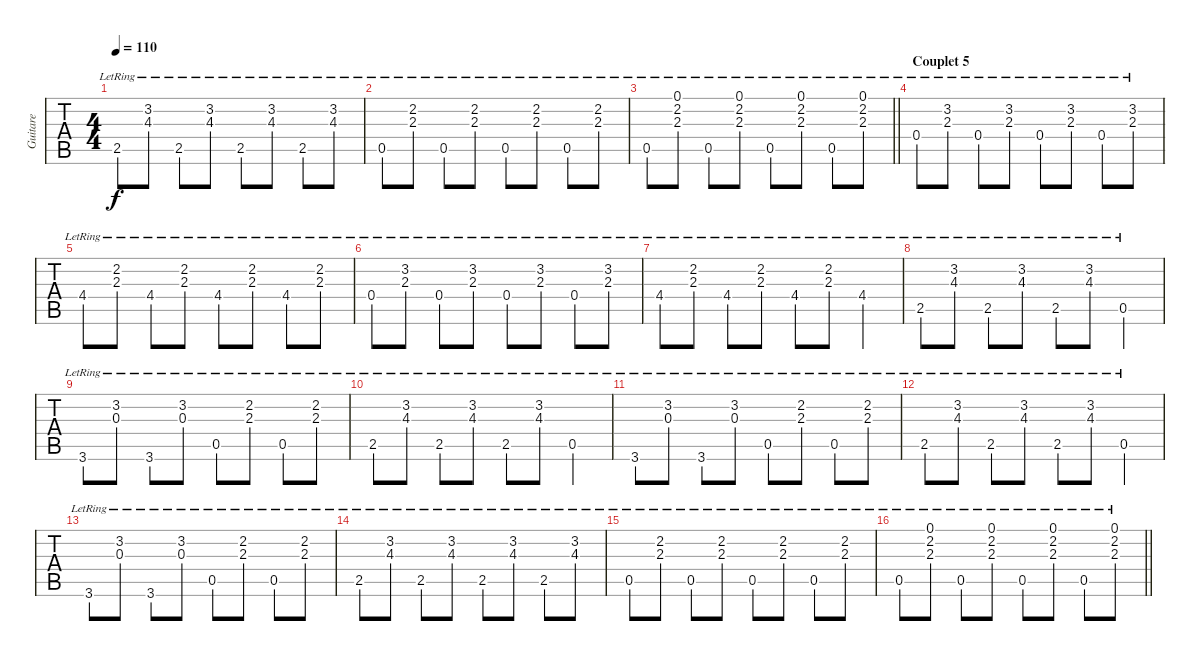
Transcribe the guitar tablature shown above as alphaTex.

\track ("Guitare" "Guitare") {instrument acousticguitarsteel}
\staff {tabs}
\tuning (E4 B3 G3 D3 A2 E2) {hide}
\ts (4 4)
\tempo 110
\clef g2
\ks c
2.5{lr}.8{dy f} (3.2{lr} 4.3{lr}).8 2.5{lr}.8 (3.2{lr} 4.3{lr}).8 2.5{lr}.8 (3.2{lr} 4.3{lr}).8 2.5{lr}.8 (3.2{lr} 4.3{lr}).8 |
0.5{lr}.8 (2.2{lr} 2.3{lr}).8 0.5{lr}.8 (2.2{lr} 2.3{lr}).8 0.5{lr}.8 (2.2{lr} 2.3{lr}).8 0.5{lr}.8 (2.2{lr} 2.3{lr}).8 |
\barLineRight lightlight
0.5{lr}.8 (0.1{lr} 2.2{lr} 2.3{lr}).8 0.5{lr}.8 (0.1{lr} 2.2{lr} 2.3{lr}).8 0.5{lr}.8 (0.1{lr} 2.2{lr} 2.3{lr}).8 0.5{lr}.8 (0.1{lr} 2.2{lr} 2.3{lr}).8 |
\section ("" "Couplet 5")
0.4{lr}.8 (3.2{lr} 2.3{lr}).8 0.4{lr}.8 (3.2{lr} 2.3{lr}).8 0.4{lr}.8 (3.2{lr} 2.3{lr}).8 0.4{lr}.8 (3.2{lr} 2.3{lr}).8 |
4.4{lr}.8 (2.2{lr} 2.3{lr}).8 4.4{lr}.8 (2.2{lr} 2.3{lr}).8 4.4{lr}.8 (2.2{lr} 2.3{lr}).8 4.4{lr}.8 (2.2{lr} 2.3{lr}).8 |
0.4{lr}.8 (3.2{lr} 2.3{lr}).8 0.4{lr}.8 (3.2{lr} 2.3{lr}).8 0.4{lr}.8 (3.2{lr} 2.3{lr}).8 0.4{lr}.8 (3.2{lr} 2.3{lr}).8 |
4.4{lr}.8 (2.2{lr} 2.3{lr}).8 4.4{lr}.8 (2.2{lr} 2.3{lr}).8 4.4{lr}.8 (2.2{lr} 2.3{lr}).8 4.4{lr}.4 |
2.5{lr}.8 (3.2{lr} 4.3{lr}).8 2.5{lr}.8 (3.2{lr} 4.3{lr}).8 2.5{lr}.8 (3.2{lr} 4.3{lr}).8 0.5{lr}.4 |
3.6{lr}.8 (3.2{lr} 0.3{lr}).8 3.6{lr}.8 (3.2{lr} 0.3{lr}).8 0.5{lr}.8 (2.2{lr} 2.3{lr}).8 0.5{lr}.8 (2.2{lr} 2.3{lr}).8 |
2.5{lr}.8 (3.2{lr} 4.3{lr}).8 2.5{lr}.8 (3.2{lr} 4.3{lr}).8 2.5{lr}.8 (3.2{lr} 4.3{lr}).8 0.5{lr}.4 |
3.6{lr}.8 (3.2{lr} 0.3{lr}).8 3.6{lr}.8 (3.2{lr} 0.3{lr}).8 0.5{lr}.8 (2.2{lr} 2.3{lr}).8 0.5{lr}.8 (2.2{lr} 2.3{lr}).8 |
2.5{lr}.8 (3.2{lr} 4.3{lr}).8 2.5{lr}.8 (3.2{lr} 4.3{lr}).8 2.5{lr}.8 (3.2{lr} 4.3{lr}).8 0.5{lr}.4 |
3.6{lr}.8 (3.2{lr} 0.3{lr}).8 3.6{lr}.8 (3.2{lr} 0.3{lr}).8 0.5{lr}.8 (2.2{lr} 2.3{lr}).8 0.5{lr}.8 (2.2{lr} 2.3{lr}).8 |
2.5{lr}.8 (3.2{lr} 4.3{lr}).8 2.5{lr}.8 (3.2{lr} 4.3{lr}).8 2.5{lr}.8 (3.2{lr} 4.3{lr}).8 2.5{lr}.8 (3.2{lr} 4.3{lr}).8 |
0.5{lr}.8 (2.2{lr} 2.3{lr}).8 0.5{lr}.8 (2.2{lr} 2.3{lr}).8 0.5{lr}.8 (2.2{lr} 2.3{lr}).8 0.5{lr}.8 (2.2{lr} 2.3{lr}).8 |
\barLineRight lightlight
0.5{lr}.8 (0.1{lr} 2.2{lr} 2.3{lr}).8 0.5{lr}.8 (0.1{lr} 2.2{lr} 2.3{lr}).8 0.5{lr}.8 (0.1{lr} 2.2{lr} 2.3{lr}).8 0.5{lr}.8 (0.1{lr} 2.2{lr} 2.3{lr}).8
